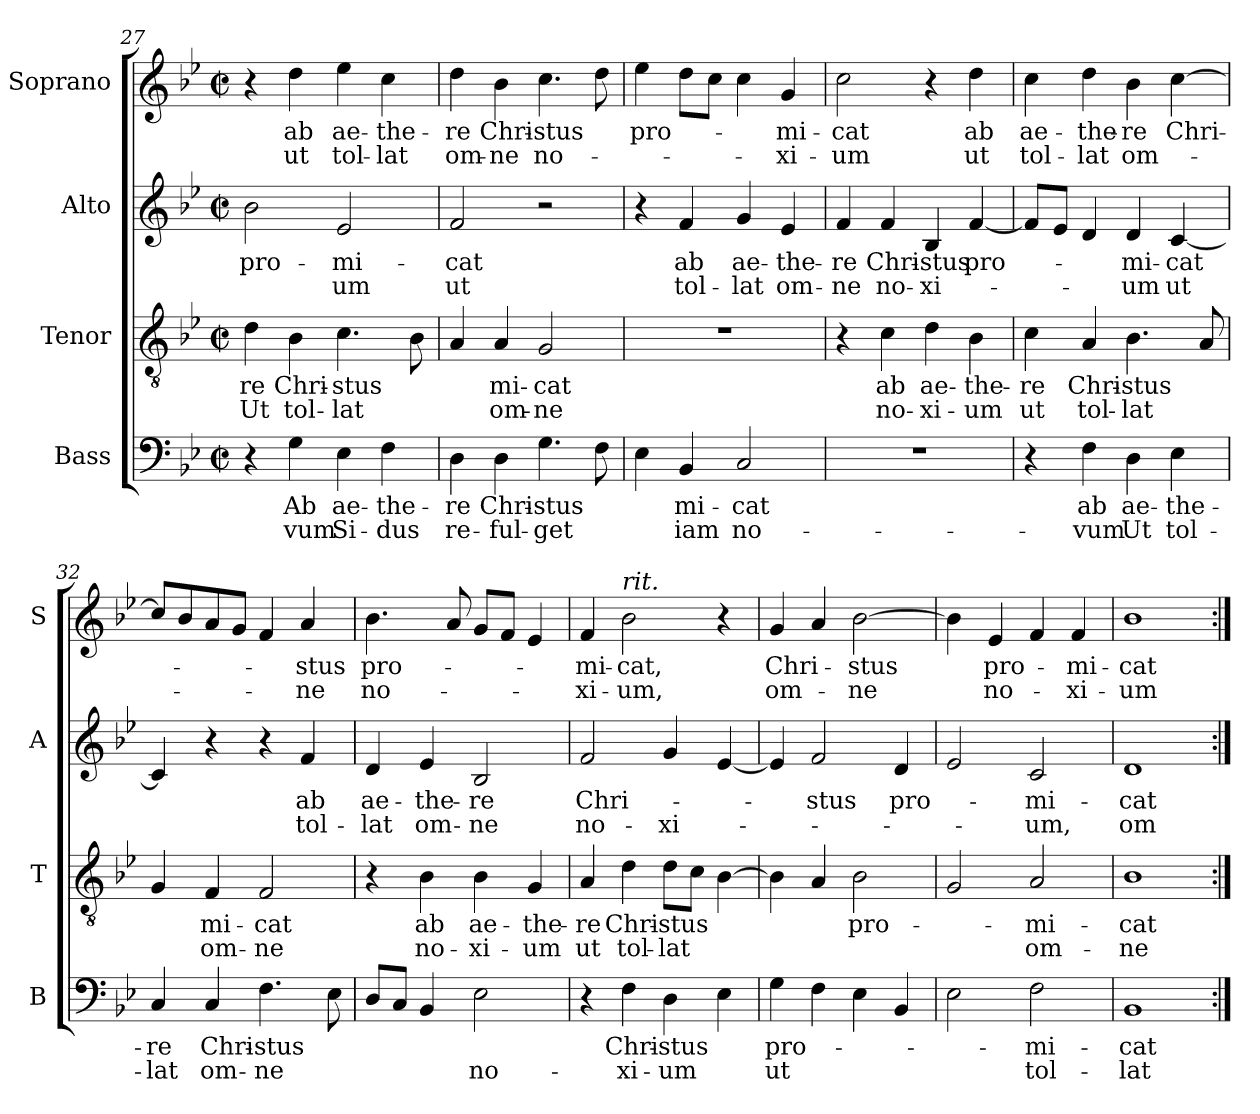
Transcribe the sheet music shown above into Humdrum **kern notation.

**kern	**text	**text	**kern	**text	**text	**kern	**text	**text	**kern	**text	**text
*part4	*part4	*part4	*part3	*part3	*part3	*part2	*part2	*part2	*part1	*part1	*part1
*staff4	*staff4	*staff4	*staff3	*staff3	*staff3	*staff2	*staff2	*staff2	*staff1	*staff1	*staff1
*I"Bass	*	*	*I"Tenor	*	*	*I"Alto	*	*	*I"Soprano	*	*
*I'B	*	*	*I'T	*	*	*I'A	*	*	*I'S	*	*
*clefF4	*	*	*clefGv2	*	*	*clefG2	*	*	*clefG2	*	*
*k[b-e-]	*	*	*k[b-e-]	*	*	*k[b-e-]	*	*	*k[b-e-]	*	*
*B-:	*	*	*B-:	*	*	*B-:	*	*	*B-:	*	*
*M2/2	*	*	*M2/2	*	*	*M2/2	*	*	*M2/2	*	*
*met(c|)	*	*	*met(c|)	*	*	*met(c|)	*	*	*met(c|)	*	*
=27	=27	=27	=27	=27	=27	=27	=27	=27	=27	=27	=27
!	!	!	!	!LO:LY:b	!LO:LY:b	!	!LO:LY:b	!	!	!	!
4r	.	.	4d\	-re	Ut	2b-\	pro-	.	4r	.	.
!	!LO:LY:b	!LO:LY:b	!	!LO:LY:b	!LO:LY:b	!	!	!	!	!LO:LY:b	!LO:LY:b
4G\	Ab	-vum	4B-\	Chri-	tol-	.	.	.	4dd\	ab	ut
!	!LO:LY:b	!LO:LY:b	!	!LO:LY:b	!LO:LY:b	!	!LO:LY:b	!LO:LY:b	!	!LO:LY:b	!LO:LY:b
4E-\	ae-	Si-	4.c\	-stus	-lat	2e-/	-mi-	-um	4ee-\	ae-	tol-
!	!LO:LY:b	!LO:LY:b	!	!	!	!	!	!	!	!LO:LY:b	!LO:LY:b
4F\	-the-	-dus	.	.	.	.	.	.	4cc\	-the-	-lat
.	.	.	8B-\	.	.	.	.	.	.	.	.
!!LO:LB:g=z
=28	=28	=28	=28	=28	=28	=28	=28	=28	=28	=28	=28
!	!LO:LY:b:rj	!LO:LY:b:rj	!	!	!	!	!LO:LY:b	!LO:LY:b	!	!LO:LY:b:rj	!LO:LY:b:rj
4D\	-re	re-	4A/	.	.	2f/	-cat	ut	4dd\	-re	om-
!	!LO:LY:b	!LO:LY:b	!	!LO:LY:b	!LO:LY:b	!	!	!	!	!LO:LY:b	!LO:LY:b
4D\	Chri-	-ful-	4A/	-mi-	om-	.	.	.	4b-\	Chri-	-ne
!	!LO:LY:b	!LO:LY:b	!	!LO:LY:b	!LO:LY:b	!	!	!	!	!LO:LY:b	!LO:LY:b
4.G\	-stus	-get	2G/	-cat	-ne	2r	.	.	4.cc\	-stus	no-
8F\	.	.	.	.	.	.	.	.	8dd\	.	.
=29	=29	=29	=29	=29	=29	=29	=29	=29	=29	=29	=29
!	!	!	!	!	!	!	!	!	!	!LO:LY:b	!
4E-\	.	.	1r	.	.	4r	.	.	4ee-\	pro-	.
!	!LO:LY:b	!LO:LY:b	!	!	!	!	!LO:LY:b	!LO:LY:b	!	!	!
4BB-/	-mi-	iam	.	.	.	4f/	ab	tol-	8dd\L	.	.
.	.	.	.	.	.	.	.	.	8cc\J	.	.
!	!LO:LY:b	!LO:LY:b	!	!	!	!	!LO:LY:b	!LO:LY:b	!	!	!
2C/	-cat	no-	.	.	.	4g/	ae-	-lat	4cc\	.	.
!	!	!	!	!	!	!	!LO:LY:b	!LO:LY:b	!	!LO:LY:b	!LO:LY:b
.	.	.	.	.	.	4e-/	-the-	om-	4g/	-mi-	-xi-
=30	=30	=30	=30	=30	=30	=30	=30	=30	=30	=30	=30
!	!	!	!	!	!	!	!LO:LY:b	!LO:LY:b	!	!LO:LY:b	!LO:LY:b
1r	.	.	4r	.	.	4f/	-re	-ne	2cc\	-cat	-um
!	!	!	!	!LO:LY:b	!LO:LY:b	!	!LO:LY:b	!LO:LY:b	!	!	!
.	.	.	4c\	ab	no-	4f/	Chri-	no-	.	.	.
!	!	!	!	!LO:LY:b	!LO:LY:b	!	!LO:LY:b	!LO:LY:b	!	!	!
.	.	.	4d\	ae-	-xi-	4B-/	-stus	-xi-	4r	.	.
!	!	!	!	!LO:LY:b	!LO:LY:b	!	!LO:LY:b	!	!	!LO:LY:b	!LO:LY:b
.	.	.	4B-\	-the-	-um	[<4f/	pro-	.	4dd\	ab	ut
=31	=31	=31	=31	=31	=31	=31	=31	=31	=31	=31	=31
!	!	!	!	!LO:LY:b	!LO:LY:b	!	!	!	!	!LO:LY:b	!LO:LY:b
4r	.	.	4c\	-re	ut	8f/L]	.	.	4cc\	ae-	tol-
.	.	.	.	.	.	8e-/J	.	.	.	.	.
!	!LO:LY:b	!LO:LY:b	!	!LO:LY:b	!LO:LY:b	!	!	!	!	!LO:LY:b	!LO:LY:b
4F\	ab	-vum	4A/	Chri-	tol-	4d/	.	.	4dd\	-the-	-lat
!	!LO:LY:b	!LO:LY:b	!	!LO:LY:b	!LO:LY:b	!	!LO:LY:b	!LO:LY:b	!	!LO:LY:b	!LO:LY:b
4D\	ae-	Ut	4.B-\	-stus	-lat	4d/	-mi-	-um	4b-\	-re	om-
!	!LO:LY:b	!LO:LY:b	!	!	!	!	!LO:LY:b	!LO:LY:b	!	!LO:LY:b	!
4E-\	-the-	tol-	.	.	.	[<4c/	-cat	ut	[>4cc\	Chri-	.
.	.	.	8A/	.	.	.	.	.	.	.	.
=32	=32	=32	=32	=32	=32	=32	=32	=32	=32	=32	=32
!	!LO:LY:b	!LO:LY:b	!	!	!	!	!	!	!	!	!
4C/	-re	-lat	4G/	.	.	4c/]	.	.	8cc/L]	.	.
.	.	.	.	.	.	.	.	.	8b-/	.	.
!	!LO:LY:b	!LO:LY:b	!	!LO:LY:b	!LO:LY:b	!	!	!	!	!	!
4C/	Chri-	om-	4F/	-mi-	om-	4r	.	.	8a/	.	.
.	.	.	.	.	.	.	.	.	8g/J	.	.
!	!LO:LY:b	!LO:LY:b	!	!LO:LY:b	!LO:LY:b	!	!	!	!	!	!
4.F\	-stus	-ne	2F/	-cat	-ne	4r	.	.	4f/	.	.
!	!	!	!	!	!	!	!LO:LY:b	!LO:LY:b	!	!LO:LY:b	!LO:LY:b
.	.	.	.	.	.	4f/	ab	tol-	4a/	-stus	-ne
8E-\	.	.	.	.	.	.	.	.	.	.	.
!!LO:LB:g=z
=33	=33	=33	=33	=33	=33	=33	=33	=33	=33	=33	=33
!	!	!	!	!	!	!	!LO:LY:b	!LO:LY:b	!	!LO:LY:b	!LO:LY:b
8D/L	.	.	4r	.	.	4d/	ae-	-lat	4.b-\	pro-	no-
8C/J	.	.	.	.	.	.	.	.	.	.	.
!	!	!	!	!LO:LY:b	!LO:LY:b	!	!LO:LY:b	!LO:LY:b	!	!	!
4BB-/	.	.	4B-\	ab	no-	4e-/	-the-	om-	.	.	.
.	.	.	.	.	.	.	.	.	8a/	.	.
!	!	!LO:LY:b	!	!LO:LY:b	!LO:LY:b	!	!LO:LY:b	!LO:LY:b	!	!	!
2E-\	.	no-	4B-\	ae-	-xi-	2B-/	-re	-ne	8g/L	.	.
.	.	.	.	.	.	.	.	.	8f/J	.	.
!	!	!	!	!LO:LY:b	!LO:LY:b	!	!	!	!	!	!
.	.	.	4G/	-the-	-um	.	.	.	4e-/	.	.
=34	=34	=34	=34	=34	=34	=34	=34	=34	=34	=34	=34
!	!	!	!	!LO:LY:b	!LO:LY:b	!	!LO:LY:b	!LO:LY:b	!	!LO:LY:b	!LO:LY:b
4r	.	.	4A/	-re	ut	2f/	Chri-	no-	4f/	-mi-	-xi-
!	!	!	!	!	!	!	!	!	!LO:TX:a:i:t=rit.	!	!
!	!LO:LY:b	!LO:LY:b	!	!LO:LY:b	!LO:LY:b	!	!	!	!	!LO:LY:b	!LO:LY:b
4F\	Chri-	-xi-	4d\	Chri-	tol-	.	.	.	2b-\	-cat,	-um,
!	!LO:LY:b	!LO:LY:b	!	!LO:LY:b	!LO:LY:b	!	!	!LO:LY:b	!	!	!
4D\	-stus	-um	8d\L	-stus	-lat	4g/	.	-xi-	.	.	.
.	.	.	8c\J	.	.	.	.	.	.	.	.
4E-\	.	.	[>4B-\	.	.	[<4e-/	.	.	4r	.	.
=35	=35	=35	=35	=35	=35	=35	=35	=35	=35	=35	=35
!	!LO:LY:b	!LO:LY:b	!	!	!	!	!	!	!	!LO:LY:b	!LO:LY:b
4G\	pro-	ut	4B-\]	.	.	4e-/]	.	.	4g/	Chri-	om-
!	!	!	!	!	!	!	!LO:LY:b	!	!	!	!
4F\	.	.	4A/	.	.	2f/	-stus	.	4a/	.	.
!	!	!	!	!LO:LY:b	!	!	!	!	!	!LO:LY:b	!LO:LY:b
4E-\	.	.	2B-\	pro-	.	.	.	.	[>2b-\	-stus	-ne
!	!	!	!	!	!	!	!LO:LY:b	!	!	!	!
4BB-/	.	.	.	.	.	4d/	pro-	.	.	.	.
=36	=36	=36	=36	=36	=36	=36	=36	=36	=36	=36	=36
2E-\	.	.	2G/	.	.	2e-/	.	.	4b-\]	.	.
!	!	!	!	!	!	!	!	!	!	!LO:LY:b	!LO:LY:b
.	.	.	.	.	.	.	.	.	4e-/	pro-	no-
!	!LO:LY:b	!LO:LY:b	!	!LO:LY:b	!LO:LY:b	!	!LO:LY:b	!LO:LY:b	!	!	!
2F\	-mi-	tol-	2A/	-mi-	om-	2c/	-mi-	-um,	4f/	.	.
!	!	!	!	!	!	!	!	!	!	!LO:LY:b	!LO:LY:b
.	.	.	.	.	.	.	.	.	4f/	-mi-	-xi-
=37	=37	=37	=37	=37	=37	=37	=37	=37	=37	=37	=37
!	!LO:LY:b	!LO:LY:b	!	!LO:LY:b	!LO:LY:b	!	!LO:LY:b	!LO:LY:b	!	!LO:LY:b	!LO:LY:b
1BB-	-cat	-lat	1B-	-cat	-ne	1d	-cat	om-	1b-	-cat	-um
=:|!	=:|!	=:|!	=:|!	=:|!	=:|!	=:|!	=:|!	=:|!	=:|!	=:|!	=:|!
*-	*-	*-	*-	*-	*-	*-	*-	*-	*-	*-	*-
